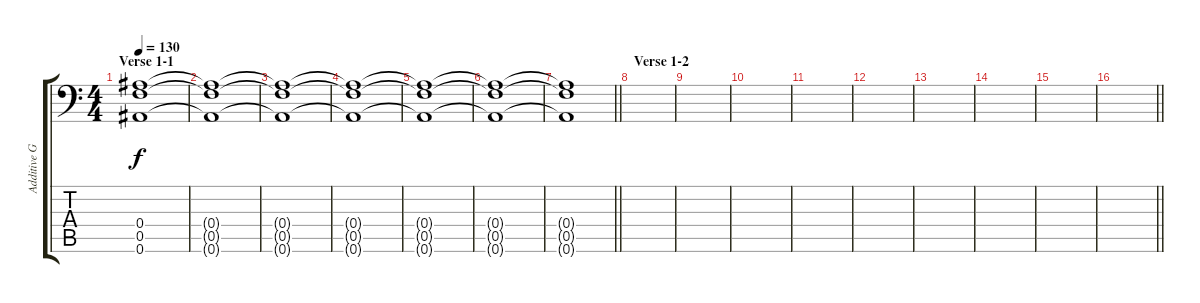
\track ("Additive Guitar" "Additive G") {instrument distortionguitar}
\staff {score tabs}
\tuning (C4 G3 Eb3 Bb2 F2 Bb1) {hide}
\ts (4 4)
\section ("" "Verse 1-1")
\tempo 130
\clef f4
\ks c
(0.4 0.5 0.6).1{dy f} |
(0.4{t} 0.5{t} 0.6{t}).1 |
(0.4{t} 0.5{t} 0.6{t}).1 |
(0.4{t} 0.5{t} 0.6{t}).1 |
(0.4{t} 0.5{t} 0.6{t}).1 |
(0.4{t} 0.5{t} 0.6{t}).1 |
\barLineRight lightlight
(0.4{t} 0.5{t} 0.6{t}).1 |
\section ("" "Verse 1-2")
|
|
|
|
|
|
|
|
\barLineRight lightlight
